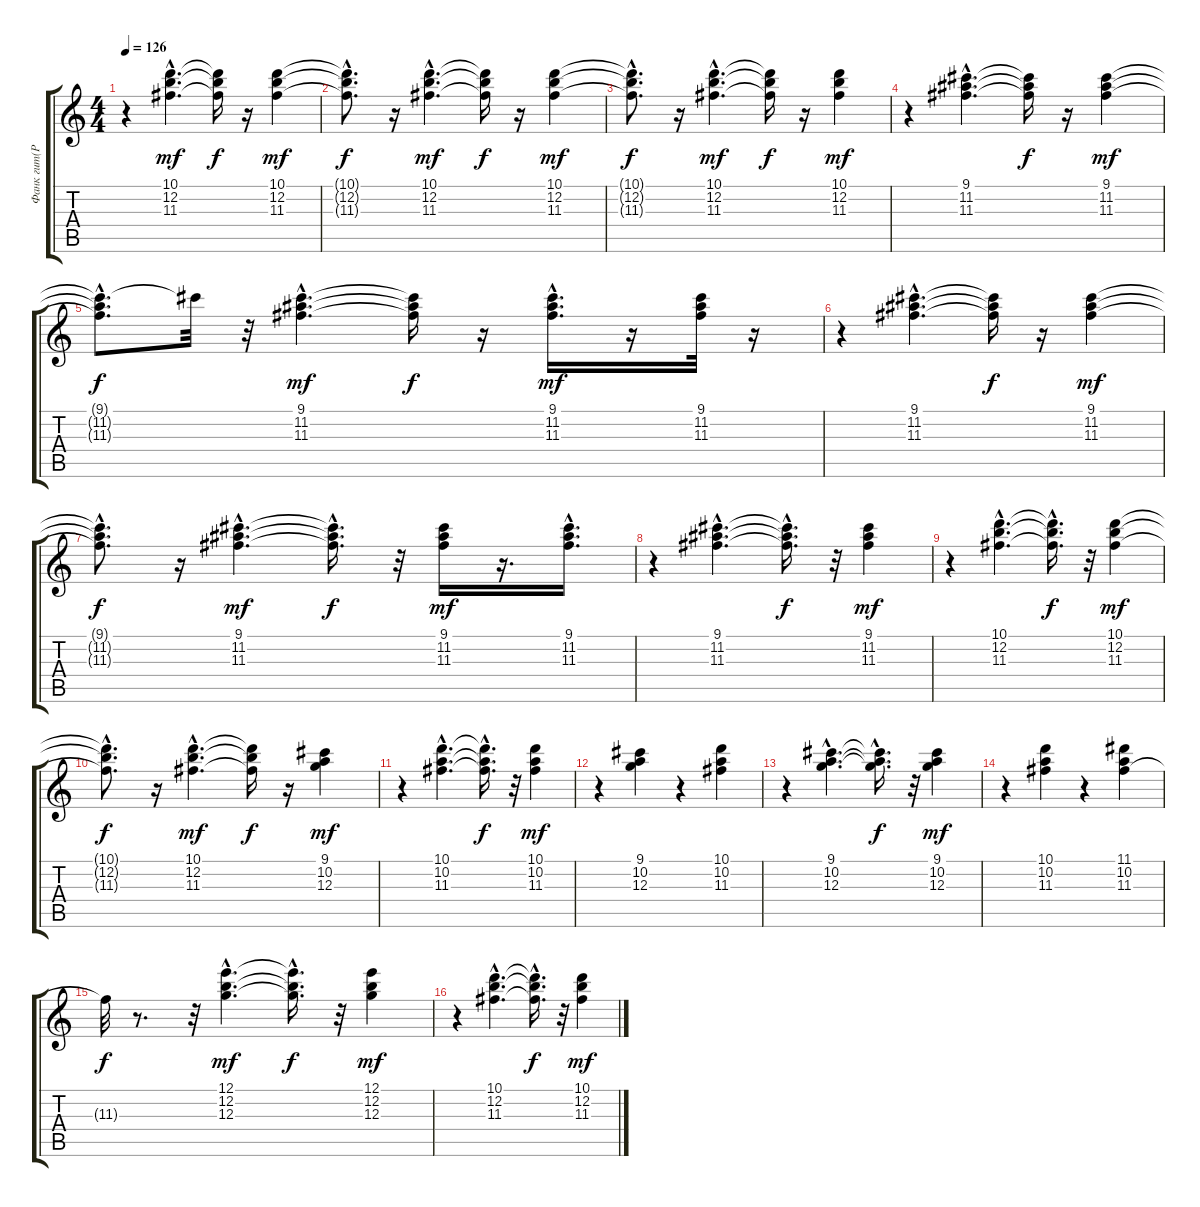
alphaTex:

\track ("Фанк гит(Р68)" "Фанк гит(Р") {instrument electricguitarmuted}
\staff {score tabs}
\tuning (E4 B3 G3 D3 A2 E2) {hide}
\ts (4 4)
\tempo 126
\clef g2
\ks c
r.4{dy f} (10.1{hac} 12.2{hac} 11.3{hac}).4{d dy mf} (10.1{t} 12.2{t} 11.3{t}).16{dy f} r.16 (10.1 12.2 11.3).4{dy mf} |
(10.1{hac t} 12.2{hac t} 11.3{hac t}).8{d dy f} r.16 (10.1{hac} 12.2{hac} 11.3{hac}).4{d dy mf} (10.1{t} 12.2{t} 11.3{t}).16{dy f} r.16 (10.1 12.2 11.3).4{dy mf} |
(10.1{hac t} 12.2{hac t} 11.3{hac t}).8{d dy f} r.16 (10.1{hac} 12.2{hac} 11.3{hac}).4{d dy mf} (10.1{t} 12.2{t} 11.3{t}).16{dy f} r.16 (10.1 12.2 11.3).4{dy mf} |
r.4 (9.1{hac} 11.2{hac} 11.3{hac}).4{d} (9.1{t} 11.2{t} 11.3{t}).16{dy f} r.16 (9.1 11.2 11.3).4{dy mf} |
(9.1{hac t} 11.2{hac t} 11.3{hac t}).8{d dy f} 9.1{t}.32 r.32 (9.1{hac} 11.2{hac} 11.3{hac}).4{d dy mf} (9.1{t} 11.2{t} 11.3{t}).16{dy f} r.16 (9.1 11.2 11.3{hac}).16{d dy mf} r.16 (9.1 11.2 11.3).32 r.16 |
r.4 (9.1{hac} 11.2{hac} 11.3{hac}).4{d} (9.1{t} 11.2{t} 11.3{t}).16{dy f} r.16 (9.1 11.2 11.3).4{dy mf} |
(9.1{hac t} 11.2{hac t} 11.3{hac t}).8{d dy f} r.16 (9.1{hac} 11.2{hac} 11.3{hac}).4{d dy mf} (9.1{hac t} 11.2{hac t} 11.3{hac t}).16{d dy f} r.32 (9.1 11.2 11.3).16{dy mf} r.16{d} (9.1{hac} 11.2{hac} 11.3{hac}).16{d} |
r.4 (9.1{hac} 11.2{hac} 11.3{hac}).4{d} (9.1{hac t} 11.2{hac t} 11.3{hac t}).16{d dy f} r.32 (9.1 11.2 11.3).4{dy mf} |
r.4 (10.1{hac} 12.2{hac} 11.3{hac}).4{d} (10.1{hac t} 12.2{t} 11.3{hac t}).16{d dy f} r.32 (10.1 12.2 11.3).4{dy mf} |
(10.1{hac t} 12.2{hac t} 11.3{hac t}).8{d dy f} r.16 (10.1{hac} 12.2{hac} 11.3{hac}).4{d dy mf} (10.1{t} 12.2{t} 11.3{t}).16{dy f} r.16 (9.1 10.2 12.3).4{dy mf} |
r.4 (10.1{hac} 10.2{hac} 11.3{hac}).4{d} (10.1{hac t} 10.2{hac t} 11.3{t}).16{d dy f} r.32 (10.1 10.2 11.3).4{dy mf} |
r.4 (9.1 10.2 12.3).4 r.4 (10.1 10.2 11.3).4 |
r.4 (9.1{hac} 10.2{hac} 12.3{hac}).4{d} (9.1{hac t} 10.2{hac t} 12.3{hac t}).16{d dy f} r.32 (9.1 10.2 12.3).4{dy mf} |
r.4 (10.1 10.2 11.3).4 r.4 (11.1 10.2 11.3).4 |
11.3{t}.32{dy f} r.8{d} r.32 (12.1{hac} 12.2{hac} 12.3{hac}).4{d dy mf} (12.1{t} 12.2{hac t} 12.3{t}).16{d dy f} r.32 (12.1 12.2 12.3).4{dy mf} |
r.4 (10.1{hac} 12.2{hac} 11.3{hac}).4{d} (10.1{hac t} 12.2{hac t} 11.3{hac t}).16{d dy f} r.32 (10.1 12.2 11.3).4{dy mf}
